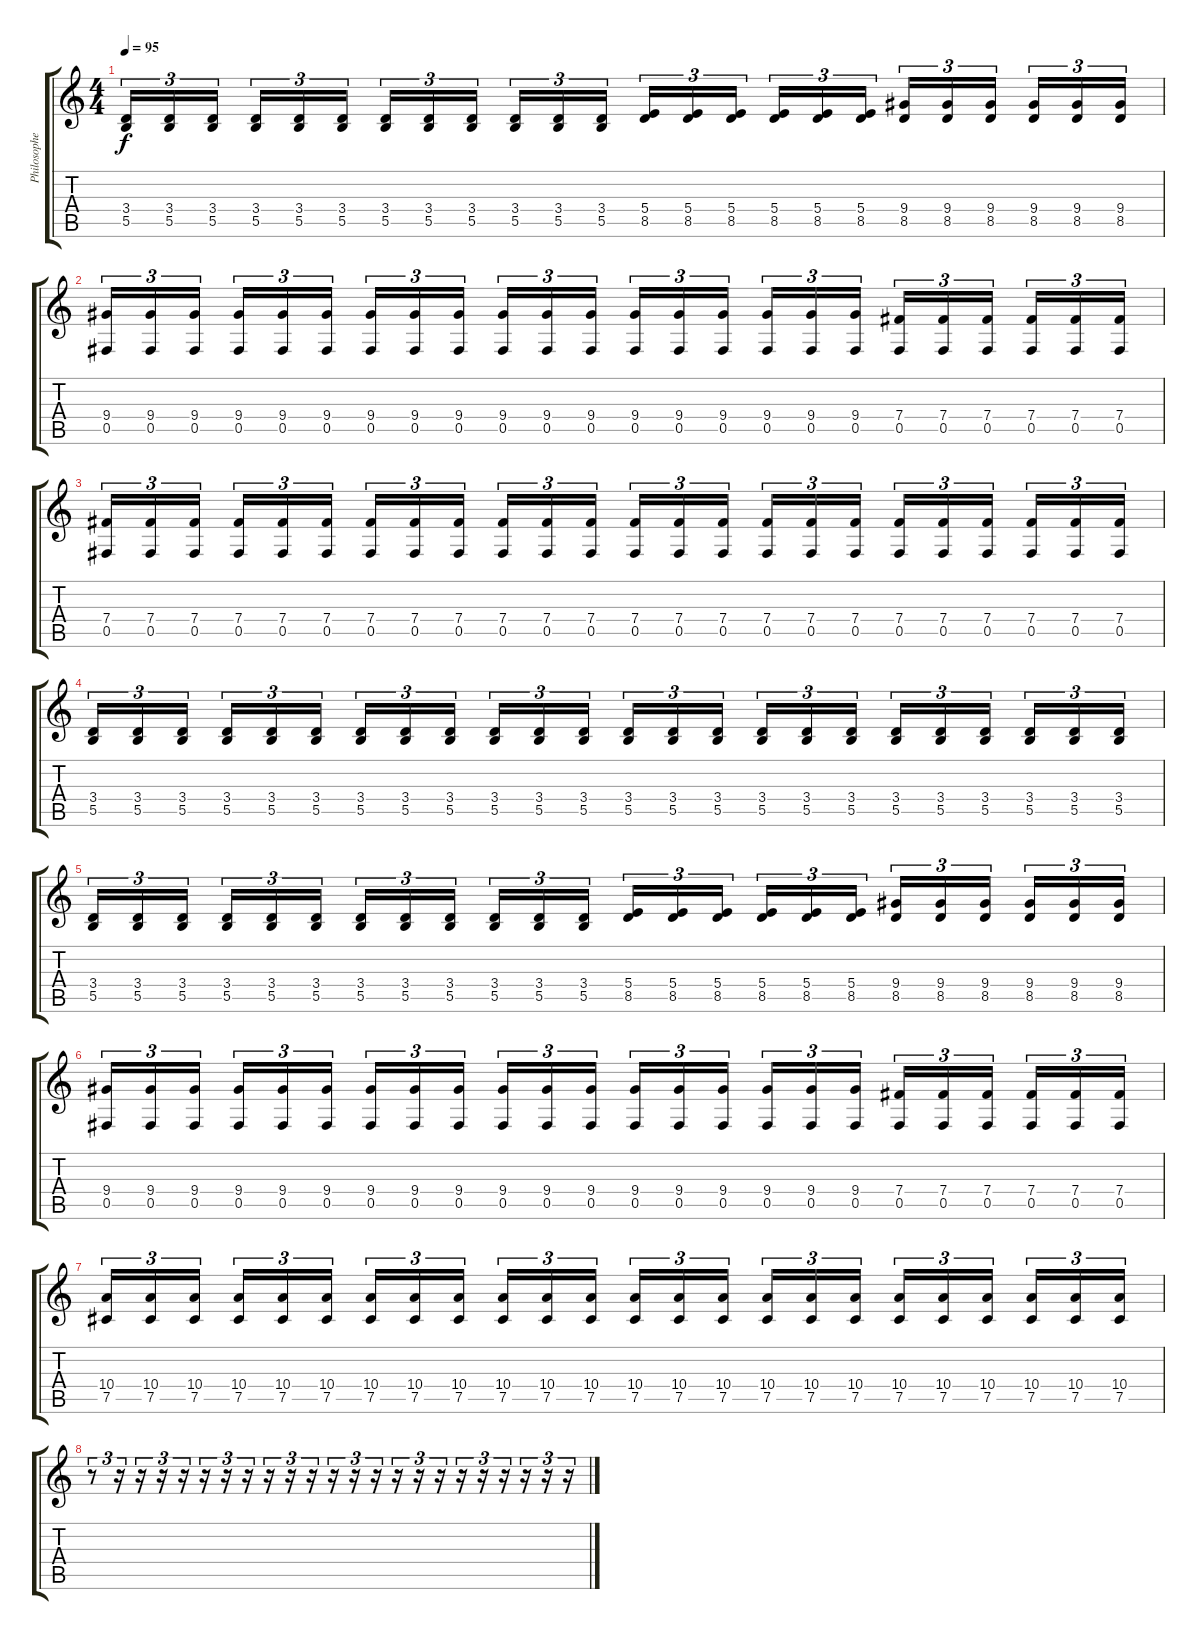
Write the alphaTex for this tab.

\track ("Philosopher" "Philosophe") {instrument distortionguitar}
\staff {score tabs}
\tuning (Db4 Ab3 E3 B2 Gb2 Db2) {hide}
\ts (4 4)
\tempo 95
\clef g2
\ks c
(3.4 5.5).16{tu (3 2) dy f} (3.4 5.5).16{tu (3 2)} (3.4 5.5).16{tu (3 2) beam splitsecondary} (3.4 5.5).16{tu (3 2)} (3.4 5.5).16{tu (3 2)} (3.4 5.5).16{tu (3 2)} (3.4 5.5).16{tu (3 2)} (3.4 5.5).16{tu (3 2)} (3.4 5.5).16{tu (3 2) beam splitsecondary} (3.4 5.5).16{tu (3 2)} (3.4 5.5).16{tu (3 2)} (3.4 5.5).16{tu (3 2)} (5.4 8.5).16{tu (3 2)} (5.4 8.5).16{tu (3 2)} (5.4 8.5).16{tu (3 2) beam splitsecondary} (5.4 8.5).16{tu (3 2)} (5.4 8.5).16{tu (3 2)} (5.4 8.5).16{tu (3 2)} (9.4 8.5).16{tu (3 2)} (9.4 8.5).16{tu (3 2)} (9.4 8.5).16{tu (3 2) beam splitsecondary} (9.4 8.5).16{tu (3 2)} (9.4 8.5).16{tu (3 2)} (9.4 8.5).16{tu (3 2)} |
(9.4 0.5).16{tu (3 2)} (9.4 0.5).16{tu (3 2)} (9.4 0.5).16{tu (3 2) beam splitsecondary} (9.4 0.5).16{tu (3 2)} (9.4 0.5).16{tu (3 2)} (9.4 0.5).16{tu (3 2)} (9.4 0.5).16{tu (3 2)} (9.4 0.5).16{tu (3 2)} (9.4 0.5).16{tu (3 2) beam splitsecondary} (9.4 0.5).16{tu (3 2)} (9.4 0.5).16{tu (3 2)} (9.4 0.5).16{tu (3 2)} (9.4 0.5).16{tu (3 2)} (9.4 0.5).16{tu (3 2)} (9.4 0.5).16{tu (3 2) beam splitsecondary} (9.4 0.5).16{tu (3 2)} (9.4 0.5).16{tu (3 2)} (9.4 0.5).16{tu (3 2)} (7.4 0.5).16{tu (3 2)} (7.4 0.5).16{tu (3 2)} (7.4 0.5).16{tu (3 2) beam splitsecondary} (7.4 0.5).16{tu (3 2)} (7.4 0.5).16{tu (3 2)} (7.4 0.5).16{tu (3 2)} |
(7.4 0.5).16{tu (3 2)} (7.4 0.5).16{tu (3 2)} (7.4 0.5).16{tu (3 2) beam splitsecondary} (7.4 0.5).16{tu (3 2)} (7.4 0.5).16{tu (3 2)} (7.4 0.5).16{tu (3 2)} (7.4 0.5).16{tu (3 2)} (7.4 0.5).16{tu (3 2)} (7.4 0.5).16{tu (3 2) beam splitsecondary} (7.4 0.5).16{tu (3 2)} (7.4 0.5).16{tu (3 2)} (7.4 0.5).16{tu (3 2)} (7.4 0.5).16{tu (3 2)} (7.4 0.5).16{tu (3 2)} (7.4 0.5).16{tu (3 2) beam splitsecondary} (7.4 0.5).16{tu (3 2)} (7.4 0.5).16{tu (3 2)} (7.4 0.5).16{tu (3 2)} (7.4 0.5).16{tu (3 2)} (7.4 0.5).16{tu (3 2)} (7.4 0.5).16{tu (3 2) beam splitsecondary} (7.4 0.5).16{tu (3 2)} (7.4 0.5).16{tu (3 2)} (7.4 0.5).16{tu (3 2)} |
(3.4 5.5).16{tu (3 2)} (3.4 5.5).16{tu (3 2)} (3.4 5.5).16{tu (3 2) beam splitsecondary} (3.4 5.5).16{tu (3 2)} (3.4 5.5).16{tu (3 2)} (3.4 5.5).16{tu (3 2)} (3.4 5.5).16{tu (3 2)} (3.4 5.5).16{tu (3 2)} (3.4 5.5).16{tu (3 2) beam splitsecondary} (3.4 5.5).16{tu (3 2)} (3.4 5.5).16{tu (3 2)} (3.4 5.5).16{tu (3 2)} (3.4 5.5).16{tu (3 2)} (3.4 5.5).16{tu (3 2)} (3.4 5.5).16{tu (3 2) beam splitsecondary} (3.4 5.5).16{tu (3 2)} (3.4 5.5).16{tu (3 2)} (3.4 5.5).16{tu (3 2)} (3.4 5.5).16{tu (3 2)} (3.4 5.5).16{tu (3 2)} (3.4 5.5).16{tu (3 2) beam splitsecondary} (3.4 5.5).16{tu (3 2)} (3.4 5.5).16{tu (3 2)} (3.4 5.5).16{tu (3 2)} |
(3.4 5.5).16{tu (3 2)} (3.4 5.5).16{tu (3 2)} (3.4 5.5).16{tu (3 2) beam splitsecondary} (3.4 5.5).16{tu (3 2)} (3.4 5.5).16{tu (3 2)} (3.4 5.5).16{tu (3 2)} (3.4 5.5).16{tu (3 2)} (3.4 5.5).16{tu (3 2)} (3.4 5.5).16{tu (3 2) beam splitsecondary} (3.4 5.5).16{tu (3 2)} (3.4 5.5).16{tu (3 2)} (3.4 5.5).16{tu (3 2)} (5.4 8.5).16{tu (3 2)} (5.4 8.5).16{tu (3 2)} (5.4 8.5).16{tu (3 2) beam splitsecondary} (5.4 8.5).16{tu (3 2)} (5.4 8.5).16{tu (3 2)} (5.4 8.5).16{tu (3 2)} (9.4 8.5).16{tu (3 2)} (9.4 8.5).16{tu (3 2)} (9.4 8.5).16{tu (3 2) beam splitsecondary} (9.4 8.5).16{tu (3 2)} (9.4 8.5).16{tu (3 2)} (9.4 8.5).16{tu (3 2)} |
(9.4 0.5).16{tu (3 2)} (9.4 0.5).16{tu (3 2)} (9.4 0.5).16{tu (3 2) beam splitsecondary} (9.4 0.5).16{tu (3 2)} (9.4 0.5).16{tu (3 2)} (9.4 0.5).16{tu (3 2)} (9.4 0.5).16{tu (3 2)} (9.4 0.5).16{tu (3 2)} (9.4 0.5).16{tu (3 2) beam splitsecondary} (9.4 0.5).16{tu (3 2)} (9.4 0.5).16{tu (3 2)} (9.4 0.5).16{tu (3 2)} (9.4 0.5).16{tu (3 2)} (9.4 0.5).16{tu (3 2)} (9.4 0.5).16{tu (3 2) beam splitsecondary} (9.4 0.5).16{tu (3 2)} (9.4 0.5).16{tu (3 2)} (9.4 0.5).16{tu (3 2)} (7.4 0.5).16{tu (3 2)} (7.4 0.5).16{tu (3 2)} (7.4 0.5).16{tu (3 2) beam splitsecondary} (7.4 0.5).16{tu (3 2)} (7.4 0.5).16{tu (3 2)} (7.4 0.5).16{tu (3 2)} |
(10.4 7.5).16{tu (3 2)} (10.4 7.5).16{tu (3 2)} (10.4 7.5).16{tu (3 2) beam splitsecondary} (10.4 7.5).16{tu (3 2)} (10.4 7.5).16{tu (3 2)} (10.4 7.5).16{tu (3 2)} (10.4 7.5).16{tu (3 2)} (10.4 7.5).16{tu (3 2)} (10.4 7.5).16{tu (3 2) beam splitsecondary} (10.4 7.5).16{tu (3 2)} (10.4 7.5).16{tu (3 2)} (10.4 7.5).16{tu (3 2)} (10.4 7.5).16{tu (3 2)} (10.4 7.5).16{tu (3 2)} (10.4 7.5).16{tu (3 2) beam splitsecondary} (10.4 7.5).16{tu (3 2)} (10.4 7.5).16{tu (3 2)} (10.4 7.5).16{tu (3 2)} (10.4 7.5).16{tu (3 2)} (10.4 7.5).16{tu (3 2)} (10.4 7.5).16{tu (3 2) beam splitsecondary} (10.4 7.5).16{tu (3 2)} (10.4 7.5).16{tu (3 2)} (10.4 7.5).16{tu (3 2)} |
r.8{tu (3 2)} r.16{tu (3 2)} r.16{tu (3 2)} r.16{tu (3 2)} r.16{tu (3 2)} r.16{tu (3 2)} r.16{tu (3 2)} r.16{tu (3 2)} r.16{tu (3 2)} r.16{tu (3 2)} r.16{tu (3 2)} r.16{tu (3 2)} r.16{tu (3 2)} r.16{tu (3 2)} r.16{tu (3 2)} r.16{tu (3 2)} r.16{tu (3 2)} r.16{tu (3 2)} r.16{tu (3 2)} r.16{tu (3 2)} r.16{tu (3 2)} r.16{tu (3 2)} r.16{tu (3 2)}
